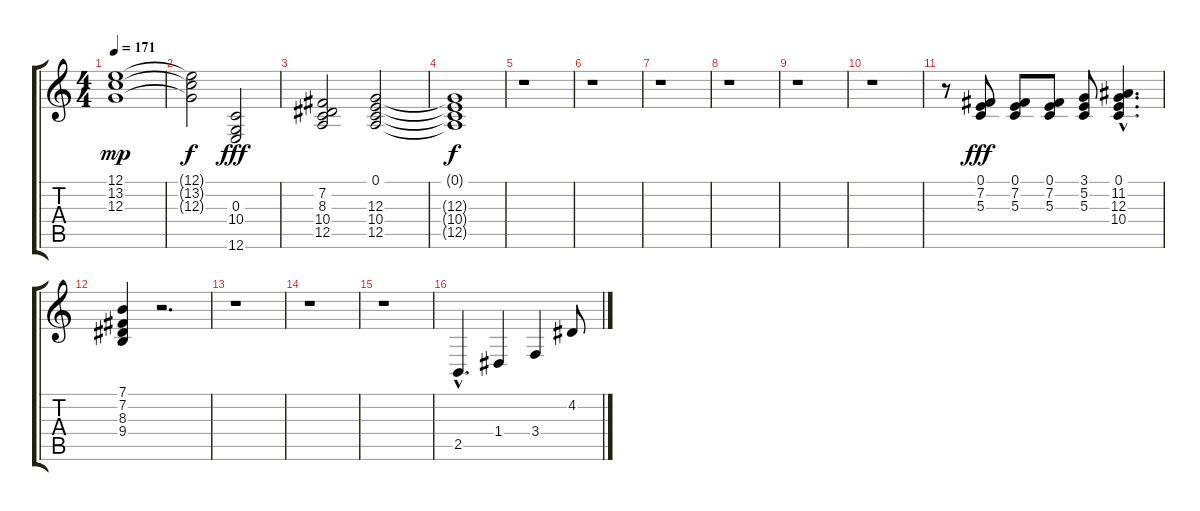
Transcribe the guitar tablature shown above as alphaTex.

\track "" {instrument choiraahs}
\staff {score tabs}
\tuning (E4 B3 G3 D3 A2 E2) {hide}
\ts (4 4)
\tempo 171
\clef g2
\ks c
(12.1 13.2 12.3).1{dy mp instrument choiraahs} |
(12.1{t} 13.2{t} 12.3{t}).2{dy f} (0.3 10.4 12.6).2{dy fff} |
(7.2 8.3 10.4 12.5).2 (0.1 12.3 10.4 12.5).2 |
(0.1{t} 12.3{t} 10.4{t} 12.5{t}).1{dy f} |
r.1 |
r.1 |
r.1 |
r.1 |
r.1 |
r.1 |
r.8 (0.1 7.2 5.3).8{dy fff instrument frenchhorn} (0.1 7.2 5.3).8 (0.1 7.2 5.3).8 (3.1 5.2 5.3).8 (0.1{hac} 11.2{hac} 12.3{hac} 10.4{hac}).4{d} |
(7.1 7.2 8.3 9.4).4 r.2{d} |
r.1 |
r.1 |
r.1 |
2.5{hac}.4{d} 1.4.4 3.4.4 4.2.8
